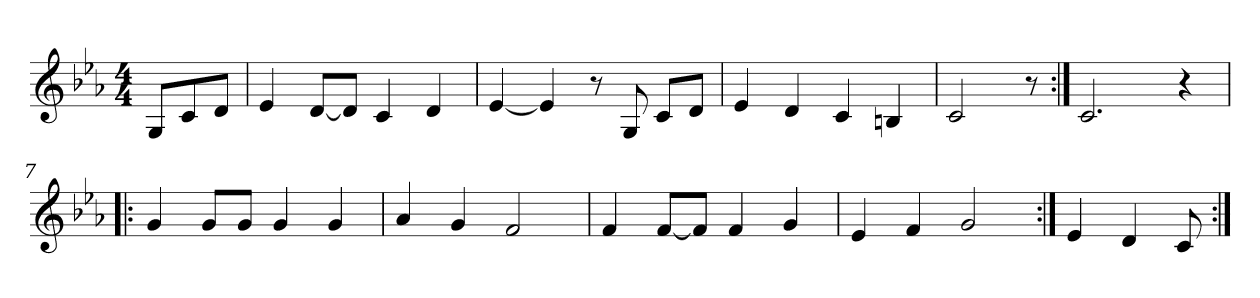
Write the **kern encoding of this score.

**kern
*part1
*staff1
*clefG2
*k[b-e-a-]
*c:
*M4/4
=1
8G/L
8c/
8d/J
=2
4e-/
[8d/L
8d/J]
4c/
4d/
=3
[4e-/
4e-/]
8r
8G/
8c/L
8d/J
=4
4e-/
4d/
4c/
4Bn/
=5
2c/
8r
=6:|!
2.c/
4r
=7!|:
4g/
8g/L
8g/J
4g/
4g/
=8
4a-/
4g/
2f/
!!LO:LB:g=z
=9
4f/
[8f/L
8f/J]
4f/
4g/
=10
4e-/
4f/
2g/
=11:|!
4e-/
4d/
8c/
=:|!
*-
